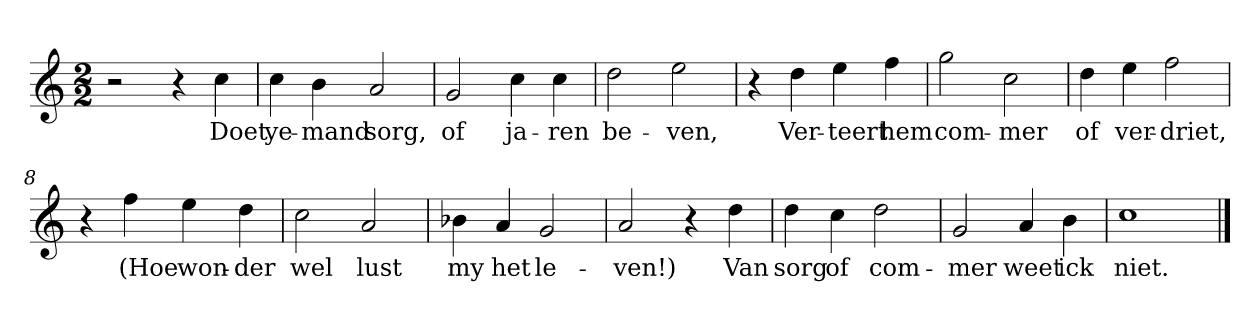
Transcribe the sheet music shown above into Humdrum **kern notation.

**kern	**text
*part1	*part1
*staff1	*staff1
*clefG2	*
*k[]	*
*C:	*
*M2/2	*
*MM120	*
=1	=1
2r	.
4r	.
4cc	Doet
=2	=2
4cc	ye-
4b	-mand
2a	sorg,
=3	=3
2g	of
4cc	ja-
4cc	-ren
=4	=4
2dd	be-
2ee	-ven,
=5	=5
4r	.
4dd	Ver-
4ee	-teert
4ff	hem
=6	=6
2gg	com-
2cc	-mer
=7	=7
4dd	of
4ee	ver-
2ff	-driet,
=8	=8
4r	.
4ff	(Hoe
4ee	won-
4dd	-der
=9	=9
2cc	wel
2a	lust
=10	=10
4b-X	my
4a	het
2g	le-
=11	=11
2a	-ven!)
4r	.
4dd	Van
=12	=12
4dd	sorg
4cc	of
2dd	com-
=13	=13
2g	-mer
4a	weet
4b	ick
=14	=14
1cc	niet.
==	==
*-	*-
